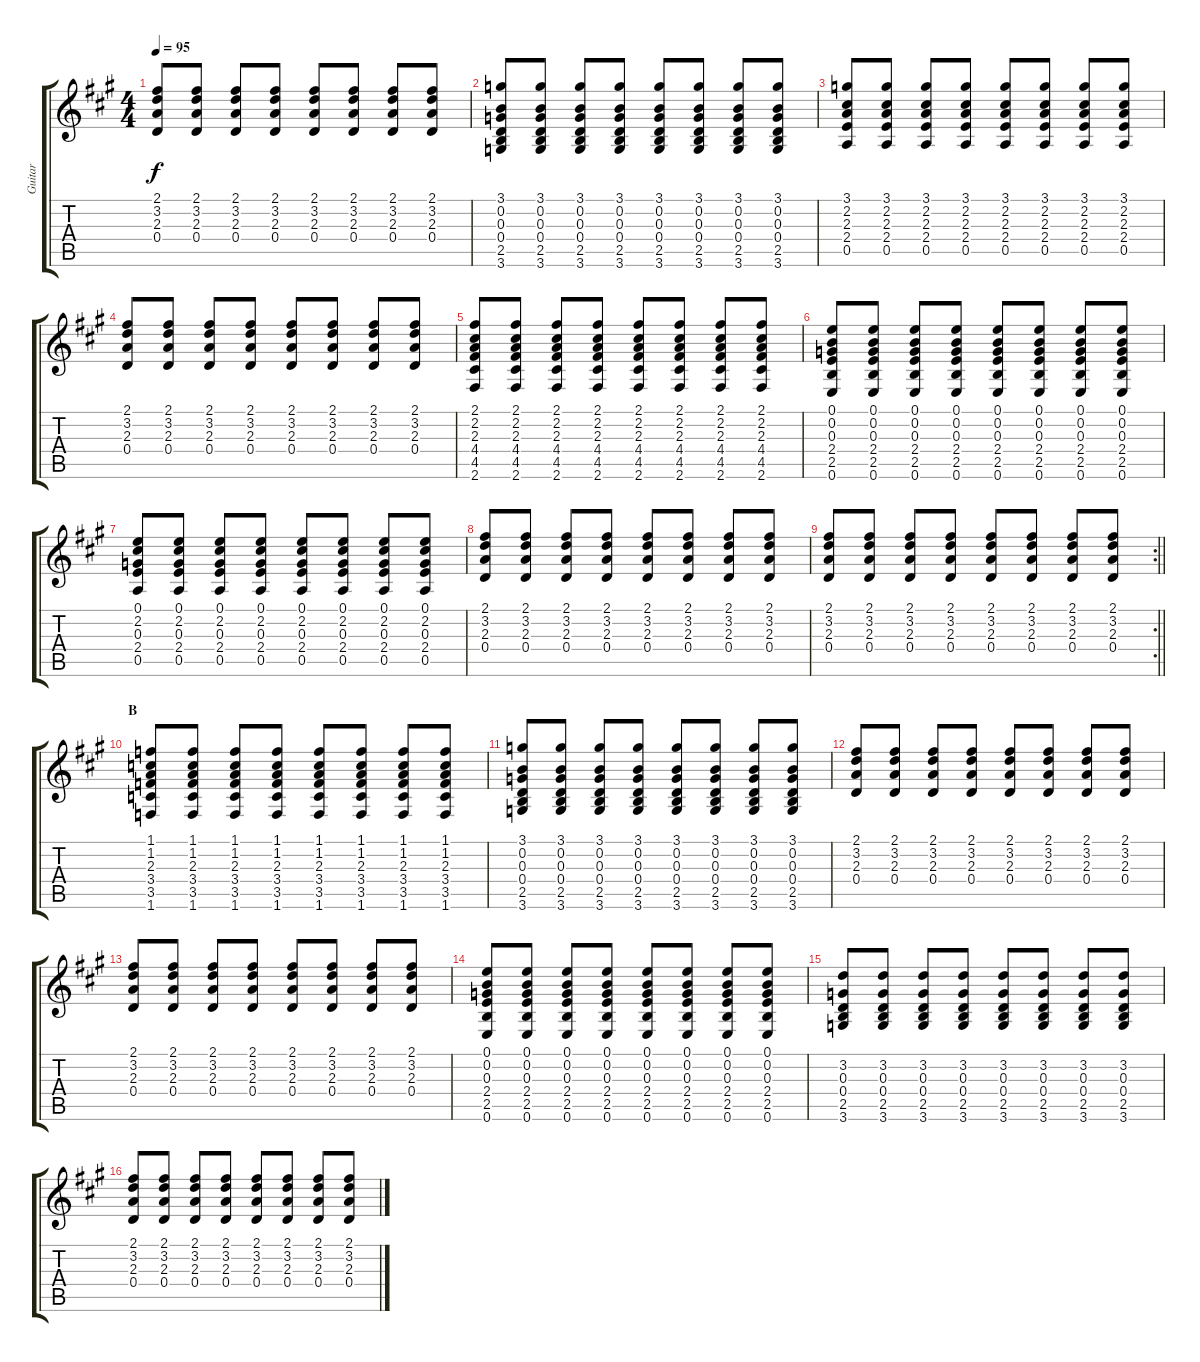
\track ("Guitar" "Guitar") {instrument acousticguitarsteel}
\staff {score tabs}
\tuning (E4 B3 G3 D3 A2 E2) {hide}
\ts (4 4)
\tempo 95
\clef g2
\ks a
(2.1 3.2 2.3 0.4).8{dy f} (2.1 3.2 2.3 0.4).8 (2.1 3.2 2.3 0.4).8 (2.1 3.2 2.3 0.4).8 (2.1 3.2 2.3 0.4).8 (2.1 3.2 2.3 0.4).8 (2.1 3.2 2.3 0.4).8 (2.1 3.2 2.3 0.4).8 |
(3.1 0.2 0.3 0.4 2.5 3.6).8 (3.1 0.2 0.3 0.4 2.5 3.6).8 (3.1 0.2 0.3 0.4 2.5 3.6).8 (3.1 0.2 0.3 0.4 2.5 3.6).8 (3.1 0.2 0.3 0.4 2.5 3.6).8 (3.1 0.2 0.3 0.4 2.5 3.6).8 (3.1 0.2 0.3 0.4 2.5 3.6).8 (3.1 0.2 0.3 0.4 2.5 3.6).8 |
(3.1 2.2 2.3 2.4 0.5).8 (3.1 2.2 2.3 2.4 0.5).8 (3.1 2.2 2.3 2.4 0.5).8 (3.1 2.2 2.3 2.4 0.5).8 (3.1 2.2 2.3 2.4 0.5).8 (3.1 2.2 2.3 2.4 0.5).8 (3.1 2.2 2.3 2.4 0.5).8 (3.1 2.2 2.3 2.4 0.5).8 |
(2.1 3.2 2.3 0.4).8 (2.1 3.2 2.3 0.4).8 (2.1 3.2 2.3 0.4).8 (2.1 3.2 2.3 0.4).8 (2.1 3.2 2.3 0.4).8 (2.1 3.2 2.3 0.4).8 (2.1 3.2 2.3 0.4).8 (2.1 3.2 2.3 0.4).8 |
(2.1 2.2 2.3 4.4 4.5 2.6).8 (2.1 2.2 2.3 4.4 4.5 2.6).8 (2.1 2.2 2.3 4.4 4.5 2.6).8 (2.1 2.2 2.3 4.4 4.5 2.6).8 (2.1 2.2 2.3 4.4 4.5 2.6).8 (2.1 2.2 2.3 4.4 4.5 2.6).8 (2.1 2.2 2.3 4.4 4.5 2.6).8 (2.1 2.2 2.3 4.4 4.5 2.6).8 |
(0.1 0.2 0.3 2.4 2.5 0.6).8 (0.1 0.2 0.3 2.4 2.5 0.6).8 (0.1 0.2 0.3 2.4 2.5 0.6).8 (0.1 0.2 0.3 2.4 2.5 0.6).8 (0.1 0.2 0.3 2.4 2.5 0.6).8 (0.1 0.2 0.3 2.4 2.5 0.6).8 (0.1 0.2 0.3 2.4 2.5 0.6).8 (0.1 0.2 0.3 2.4 2.5 0.6).8 |
(0.1 2.2 0.3 2.4 0.5).8 (0.1 2.2 0.3 2.4 0.5).8 (0.1 2.2 0.3 2.4 0.5).8 (0.1 2.2 0.3 2.4 0.5).8 (0.1 2.2 0.3 2.4 0.5).8 (0.1 2.2 0.3 2.4 0.5).8 (0.1 2.2 0.3 2.4 0.5).8 (0.1 2.2 0.3 2.4 0.5).8 |
(2.1 3.2 2.3 0.4).8 (2.1 3.2 2.3 0.4).8 (2.1 3.2 2.3 0.4).8 (2.1 3.2 2.3 0.4).8 (2.1 3.2 2.3 0.4).8 (2.1 3.2 2.3 0.4).8 (2.1 3.2 2.3 0.4).8 (2.1 3.2 2.3 0.4).8 |
\rc 2
\barLineRight lightlight
(2.1 3.2 2.3 0.4).8 (2.1 3.2 2.3 0.4).8 (2.1 3.2 2.3 0.4).8 (2.1 3.2 2.3 0.4).8 (2.1 3.2 2.3 0.4).8 (2.1 3.2 2.3 0.4).8 (2.1 3.2 2.3 0.4).8 (2.1 3.2 2.3 0.4).8 |
\section ("" "B")
(1.1 1.2 2.3 3.4 3.5 1.6).8 (1.1 1.2 2.3 3.4 3.5 1.6).8 (1.1 1.2 2.3 3.4 3.5 1.6).8 (1.1 1.2 2.3 3.4 3.5 1.6).8 (1.1 1.2 2.3 3.4 3.5 1.6).8 (1.1 1.2 2.3 3.4 3.5 1.6).8 (1.1 1.2 2.3 3.4 3.5 1.6).8 (1.1 1.2 2.3 3.4 3.5 1.6).8 |
(3.1 0.2 0.3 0.4 2.5 3.6).8 (3.1 0.2 0.3 0.4 2.5 3.6).8 (3.1 0.2 0.3 0.4 2.5 3.6).8 (3.1 0.2 0.3 0.4 2.5 3.6).8 (3.1 0.2 0.3 0.4 2.5 3.6).8 (3.1 0.2 0.3 0.4 2.5 3.6).8 (3.1 0.2 0.3 0.4 2.5 3.6).8 (3.1 0.2 0.3 0.4 2.5 3.6).8 |
(2.1 3.2 2.3 0.4).8 (2.1 3.2 2.3 0.4).8 (2.1 3.2 2.3 0.4).8 (2.1 3.2 2.3 0.4).8 (2.1 3.2 2.3 0.4).8 (2.1 3.2 2.3 0.4).8 (2.1 3.2 2.3 0.4).8 (2.1 3.2 2.3 0.4).8 |
(2.1 3.2 2.3 0.4).8 (2.1 3.2 2.3 0.4).8 (2.1 3.2 2.3 0.4).8 (2.1 3.2 2.3 0.4).8 (2.1 3.2 2.3 0.4).8 (2.1 3.2 2.3 0.4).8 (2.1 3.2 2.3 0.4).8 (2.1 3.2 2.3 0.4).8 |
(0.1 0.2 0.3 2.4 2.5 0.6).8 (0.1 0.2 0.3 2.4 2.5 0.6).8 (0.1 0.2 0.3 2.4 2.5 0.6).8 (0.1 0.2 0.3 2.4 2.5 0.6).8 (0.1 0.2 0.3 2.4 2.5 0.6).8 (0.1 0.2 0.3 2.4 2.5 0.6).8 (0.1 0.2 0.3 2.4 2.5 0.6).8 (0.1 0.2 0.3 2.4 2.5 0.6).8 |
(3.2 0.3 0.4 2.5 3.6).8 (3.2 0.3 0.4 2.5 3.6).8 (3.2 0.3 0.4 2.5 3.6).8 (3.2 0.3 0.4 2.5 3.6).8 (3.2 0.3 0.4 2.5 3.6).8 (3.2 0.3 0.4 2.5 3.6).8 (3.2 0.3 0.4 2.5 3.6).8 (3.2 0.3 0.4 2.5 3.6).8 |
(2.1 3.2 2.3 0.4).8 (2.1 3.2 2.3 0.4).8 (2.1 3.2 2.3 0.4).8 (2.1 3.2 2.3 0.4).8 (2.1 3.2 2.3 0.4).8 (2.1 3.2 2.3 0.4).8 (2.1 3.2 2.3 0.4).8 (2.1 3.2 2.3 0.4).8
